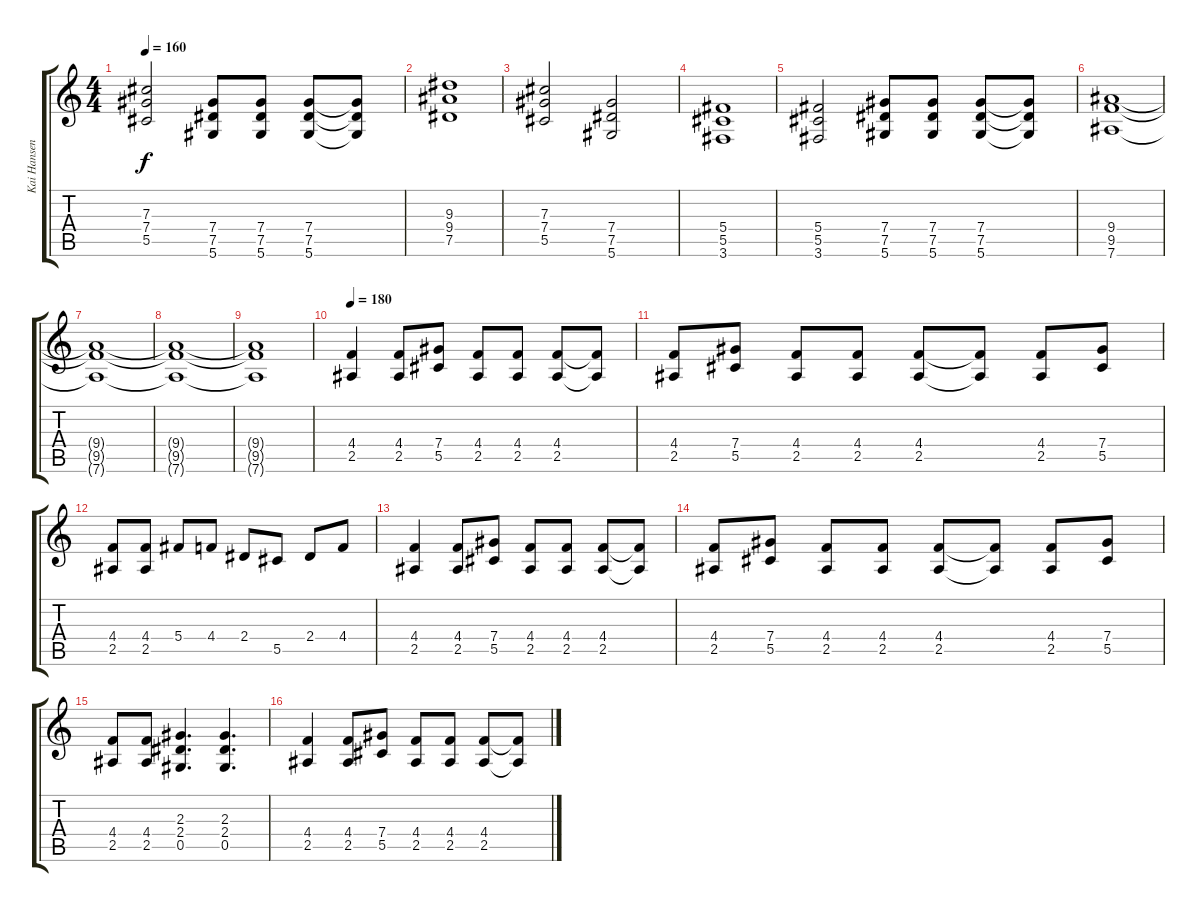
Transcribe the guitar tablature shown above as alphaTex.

\track ("Kai Hansen" "Kai Hansen") {instrument electricguitarclean}
\staff {score tabs}
\tuning (Eb4 Bb3 Gb3 Db3 Ab2 Eb2) {hide}
\ts (4 4)
\tempo 160
\clef g2
\ks c
(7.3 7.4 5.5).2{dy f} (7.4 7.5 5.6).8 (7.4 7.5 5.6).8 (7.4 7.5 5.6).8 (7.4{t} 7.5{t} 5.6{t}).8 |
(9.3 9.4 7.5).1 |
(7.3 7.4 5.5).2 (7.4 7.5 5.6).2 |
(5.4 5.5 3.6).1 |
(5.4 5.5 3.6).2 (7.4 7.5 5.6).8 (7.4 7.5 5.6).8 (7.4 7.5 5.6).8 (7.4{t} 7.5{t} 5.6{t}).8 |
(9.4 9.5 7.6).1 |
(9.4{t} 9.5{t} 7.6{t}).1 |
(9.4{t} 9.5{t} 7.6{t}).1 |
(9.4{t} 9.5{t} 7.6{t}).1 |
\tempo 180
(4.4 2.5).4 (4.4 2.5).8 (7.4 5.5).8 (4.4 2.5).8 (4.4 2.5).8 (4.4 2.5).8 (4.4{t} 2.5{t}).8 |
(4.4 2.5).8 (7.4 5.5).8 (4.4 2.5).8 (4.4 2.5).8 (4.4 2.5).8 (4.4{t} 2.5{t}).8 (4.4 2.5).8 (7.4 5.5).8 |
(4.4 2.5).8 (4.4 2.5).8 5.4.8 4.4.8 2.4.8 5.5.8 2.4.8 4.4.8 |
(4.4 2.5).4 (4.4 2.5).8 (7.4 5.5).8 (4.4 2.5).8 (4.4 2.5).8 (4.4 2.5).8 (4.4{t} 2.5{t}).8 |
(4.4 2.5).8 (7.4 5.5).8 (4.4 2.5).8 (4.4 2.5).8 (4.4 2.5).8 (4.4{t} 2.5{t}).8 (4.4 2.5).8 (7.4 5.5).8 |
(4.4 2.5).8 (4.4 2.5).8 (2.3 2.4 0.5).4{d} (2.3 2.4 0.5).4{d} |
(4.4 2.5).4 (4.4 2.5).8 (7.4 5.5).8 (4.4 2.5).8 (4.4 2.5).8 (4.4 2.5).8 (4.4{t} 2.5{t}).8
